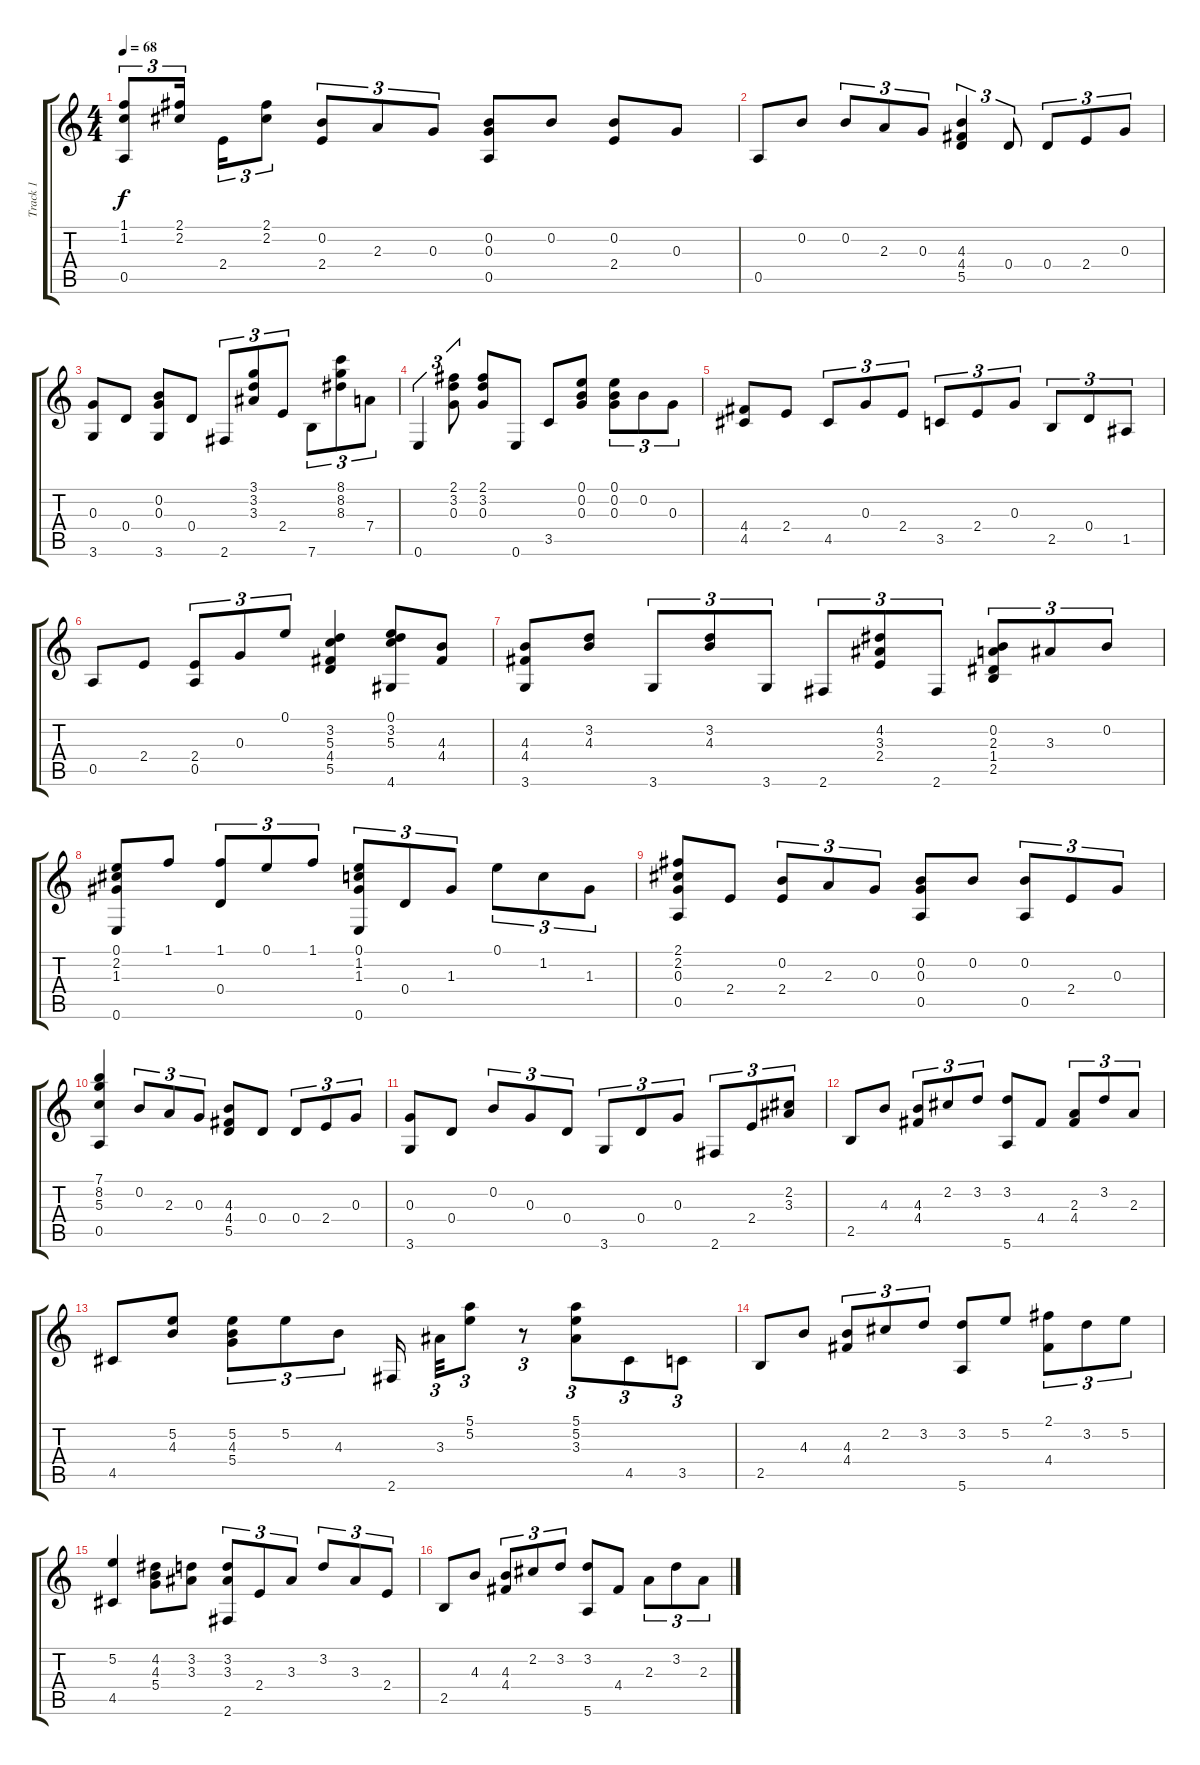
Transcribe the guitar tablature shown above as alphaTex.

\track ("Track 1" "Track 1") {instrument acousticguitarnylon}
\staff {score tabs}
\tuning (E4 B3 G3 D3 A2 E2) {hide}
\ts (4 4)
\tempo 68
\clef g2
\ks c
(1.1 1.2 0.5).8{tu (3 2) dy f} (2.1 2.2).16{tu (3 2)} 2.4.16{tu (3 2)} (2.1 2.2).8{tu (3 2)} (0.2 2.4).8{tu (3 2)} 2.3.8{tu (3 2)} 0.3.8{tu (3 2)} (0.2 0.3 0.5).8 0.2.8 (0.2 2.4).8 0.3.8 |
0.5.8 0.2.8 0.2.8{tu (3 2)} 2.3.8{tu (3 2)} 0.3.8{tu (3 2)} (4.3 4.4 5.5).4{tu (3 2)} 0.4.8{tu (3 2)} 0.4.8{tu (3 2)} 2.4.8{tu (3 2)} 0.3.8{tu (3 2)} |
(0.3 3.6).8 0.4.8 (0.2 0.3 3.6).8 0.4.8 2.6.8{tu (3 2)} (3.1 3.2 3.3).8{tu (3 2)} 2.4.8{tu (3 2)} 7.6.8{tu (3 2)} (8.1 8.2 8.3).8{tu (3 2)} 7.4.8{tu (3 2)} |
0.6.4{tu (3 2)} (2.1 3.2 0.3).8{tu (3 2)} (2.1 3.2 0.3).8 0.6.8 3.5.8 (0.1 0.2 0.3).8 (0.1 0.2 0.3).8{tu (3 2)} 0.2.8{tu (3 2)} 0.3.8{tu (3 2)} |
(4.4 4.5).8 2.4.8 4.5.8{tu (3 2)} 0.3.8{tu (3 2)} 2.4.8{tu (3 2)} 3.5.8{tu (3 2)} 2.4.8{tu (3 2)} 0.3.8{tu (3 2)} 2.5.8{tu (3 2)} 0.4.8{tu (3 2)} 1.5.8{tu (3 2)} |
0.5.8 2.4.8 (2.4 0.5).8{tu (3 2)} 0.3.8{tu (3 2)} 0.1.8{tu (3 2)} (3.2 5.3 4.4 5.5).4 (0.1 3.2 5.3 4.6).8 (4.3 4.4).8 |
(4.3 4.4 3.6).8 (3.2 4.3).8 3.6.8{tu (3 2)} (3.2 4.3).8{tu (3 2)} 3.6.8{tu (3 2)} 2.6.8{tu (3 2)} (4.2 3.3 2.4).8{tu (3 2)} 2.6.8{tu (3 2)} (0.2 2.3 1.4 2.5).8{tu (3 2)} 3.3.8{tu (3 2)} 0.2.8{tu (3 2)} |
(0.1 2.2 1.3 0.6).8 1.1.8 (1.1 0.4).8{tu (3 2)} 0.1.8{tu (3 2)} 1.1.8{tu (3 2)} (0.1 1.2 1.3 0.6).8{tu (3 2)} 0.4.8{tu (3 2)} 1.3.8{tu (3 2)} 0.1.8{tu (3 2)} 1.2.8{tu (3 2)} 1.3.8{tu (3 2)} |
(2.1 2.2 0.3 0.5).8 2.4.8 (0.2 2.4).8{tu (3 2)} 2.3.8{tu (3 2)} 0.3.8{tu (3 2)} (0.2 0.3 0.5).8 0.2.8 (0.2 0.5).8{tu (3 2)} 2.4.8{tu (3 2)} 0.3.8{tu (3 2)} |
(7.1 8.2 5.3 0.5).4 0.2.8{tu (3 2)} 2.3.8{tu (3 2)} 0.3.8{tu (3 2)} (4.3 4.4 5.5).8 0.4.8 0.4.8{tu (3 2)} 2.4.8{tu (3 2)} 0.3.8{tu (3 2)} |
(0.3 3.6).8 0.4.8 0.2.8{tu (3 2)} 0.3.8{tu (3 2)} 0.4.8{tu (3 2)} 3.6.8{tu (3 2)} 0.4.8{tu (3 2)} 0.3.8{tu (3 2)} 2.6.8{tu (3 2)} 2.4.8{tu (3 2)} (2.2 3.3).8{tu (3 2)} |
2.5.8 4.3.8 (4.3 4.4).8{tu (3 2)} 2.2.8{tu (3 2)} 3.2.8{tu (3 2)} (3.2 5.6).8 4.4.8 (2.3 4.4).8{tu (3 2)} 3.2.8{tu (3 2)} 2.3.8{tu (3 2)} |
4.5.8 (5.2 4.3).8 (5.2 4.3 5.4).8{tu (3 2)} 5.2.8{tu (3 2)} 4.3.8{tu (3 2)} 2.6.16 3.3.32{tu (3 2)} (5.1 5.2).8{tu (3 2)} r.8{tu (3 2)} (5.1 5.2 3.3).8{tu (3 2)} 4.5.8{tu (3 2)} 3.5.8{tu (3 2)} |
2.5.8 4.3.8 (4.3 4.4).8{tu (3 2)} 2.2.8{tu (3 2)} 3.2.8{tu (3 2)} (3.2 5.6).8 5.2.8 (2.1 4.4).8{tu (3 2)} 3.2.8{tu (3 2)} 5.2.8{tu (3 2)} |
(5.2 4.5).4 (4.2 4.3 5.4).8 (3.2 3.3).8 (3.2 3.3 2.6).8{tu (3 2)} 2.4.8{tu (3 2)} 3.3.8{tu (3 2)} 3.2.8{tu (3 2)} 3.3.8{tu (3 2)} 2.4.8{tu (3 2)} |
2.5.8 4.3.8 (4.3 4.4).8{tu (3 2)} 2.2.8{tu (3 2)} 3.2.8{tu (3 2)} (3.2 5.6).8 4.4.8 2.3.8{tu (3 2)} 3.2.8{tu (3 2)} 2.3.8{tu (3 2)}
